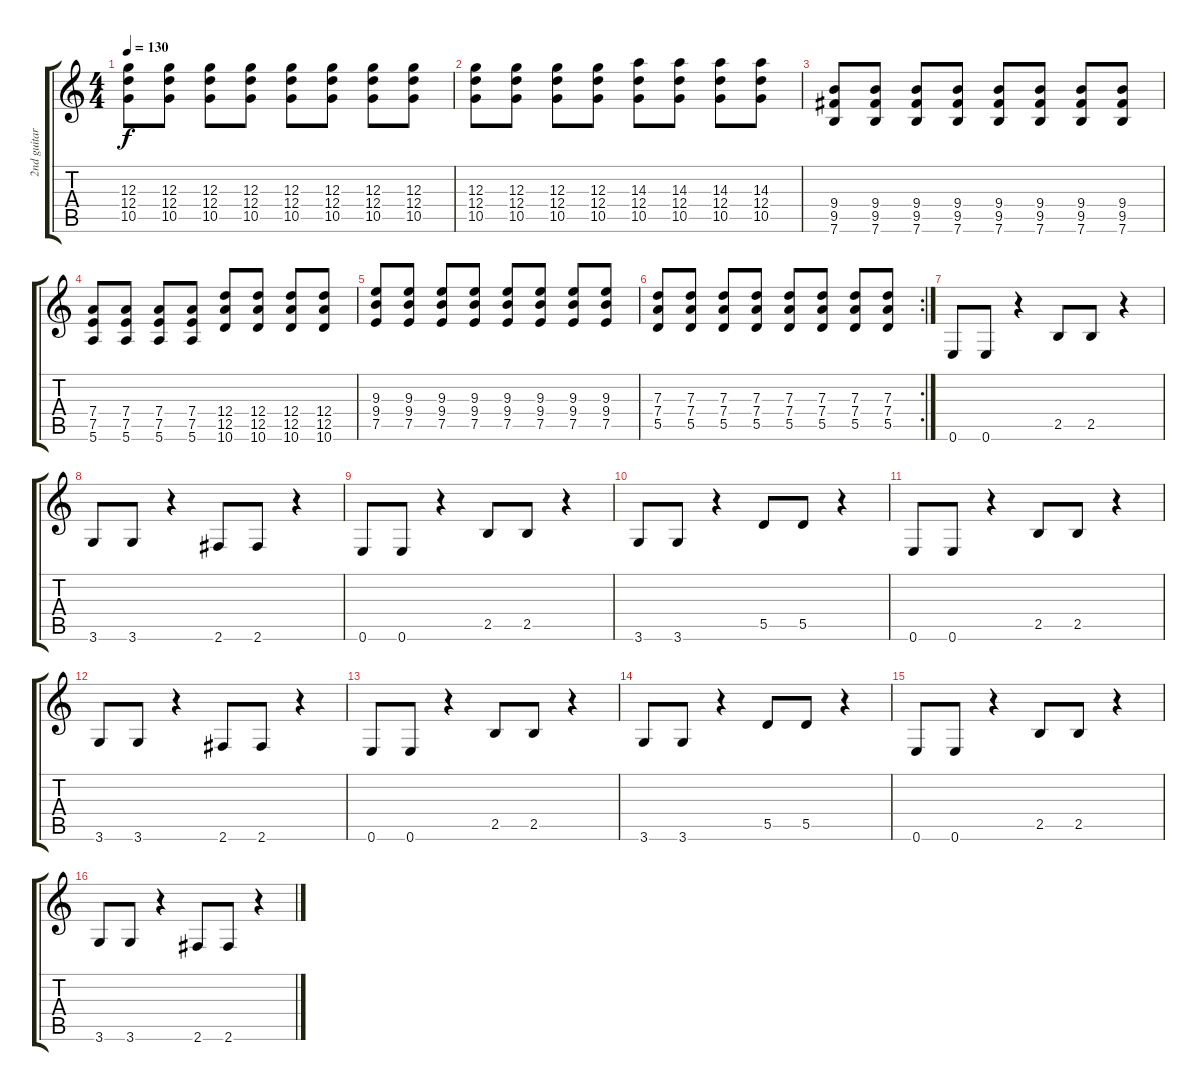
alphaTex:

\track ("2nd guitar" "2nd guitar") {instrument distortionguitar}
\staff {score tabs}
\tuning (E4 B3 G3 D3 A2 E2) {hide}
\ts (4 4)
\tempo 130
\clef g2
\ks c
(12.3 12.4 10.5).8{dy f} (12.3 12.4 10.5).8 (12.3 12.4 10.5).8 (12.3 12.4 10.5).8 (12.3 12.4 10.5).8 (12.3 12.4 10.5).8 (12.3 12.4 10.5).8 (12.3 12.4 10.5).8 |
(12.3 12.4 10.5).8 (12.3 12.4 10.5).8 (12.3 12.4 10.5).8 (12.3 12.4 10.5).8 (14.3 12.4 10.5).8 (14.3 12.4 10.5).8 (14.3 12.4 10.5).8 (14.3 12.4 10.5).8 |
(9.4 9.5 7.6).8 (9.4 9.5 7.6).8 (9.4 9.5 7.6).8 (9.4 9.5 7.6).8 (9.4 9.5 7.6).8 (9.4 9.5 7.6).8 (9.4 9.5 7.6).8 (9.4 9.5 7.6).8 |
(7.4 7.5 5.6).8 (7.4 7.5 5.6).8 (7.4 7.5 5.6).8 (7.4 7.5 5.6).8 (12.4 12.5 10.6).8 (12.4 12.5 10.6).8 (12.4 12.5 10.6).8 (12.4 12.5 10.6).8 |
(9.3 9.4 7.5).8 (9.3 9.4 7.5).8 (9.3 9.4 7.5).8 (9.3 9.4 7.5).8 (9.3 9.4 7.5).8 (9.3 9.4 7.5).8 (9.3 9.4 7.5).8 (9.3 9.4 7.5).8 |
\rc 2
(7.3 7.4 5.5).8 (7.3 7.4 5.5).8 (7.3 7.4 5.5).8 (7.3 7.4 5.5).8 (7.3 7.4 5.5).8 (7.3 7.4 5.5).8 (7.3 7.4 5.5).8 (7.3 7.4 5.5).8 |
0.6.8 0.6.8 r.4 2.5.8 2.5.8 r.4 |
3.6.8 3.6.8 r.4 2.6.8 2.6.8 r.4 |
0.6.8 0.6.8 r.4 2.5.8 2.5.8 r.4 |
3.6.8 3.6.8 r.4 5.5.8 5.5.8 r.4 |
0.6.8 0.6.8 r.4 2.5.8 2.5.8 r.4 |
3.6.8 3.6.8 r.4 2.6.8 2.6.8 r.4 |
0.6.8 0.6.8 r.4 2.5.8 2.5.8 r.4 |
3.6.8 3.6.8 r.4 5.5.8 5.5.8 r.4 |
0.6.8 0.6.8 r.4 2.5.8 2.5.8 r.4 |
3.6.8 3.6.8 r.4 2.6.8 2.6.8 r.4
